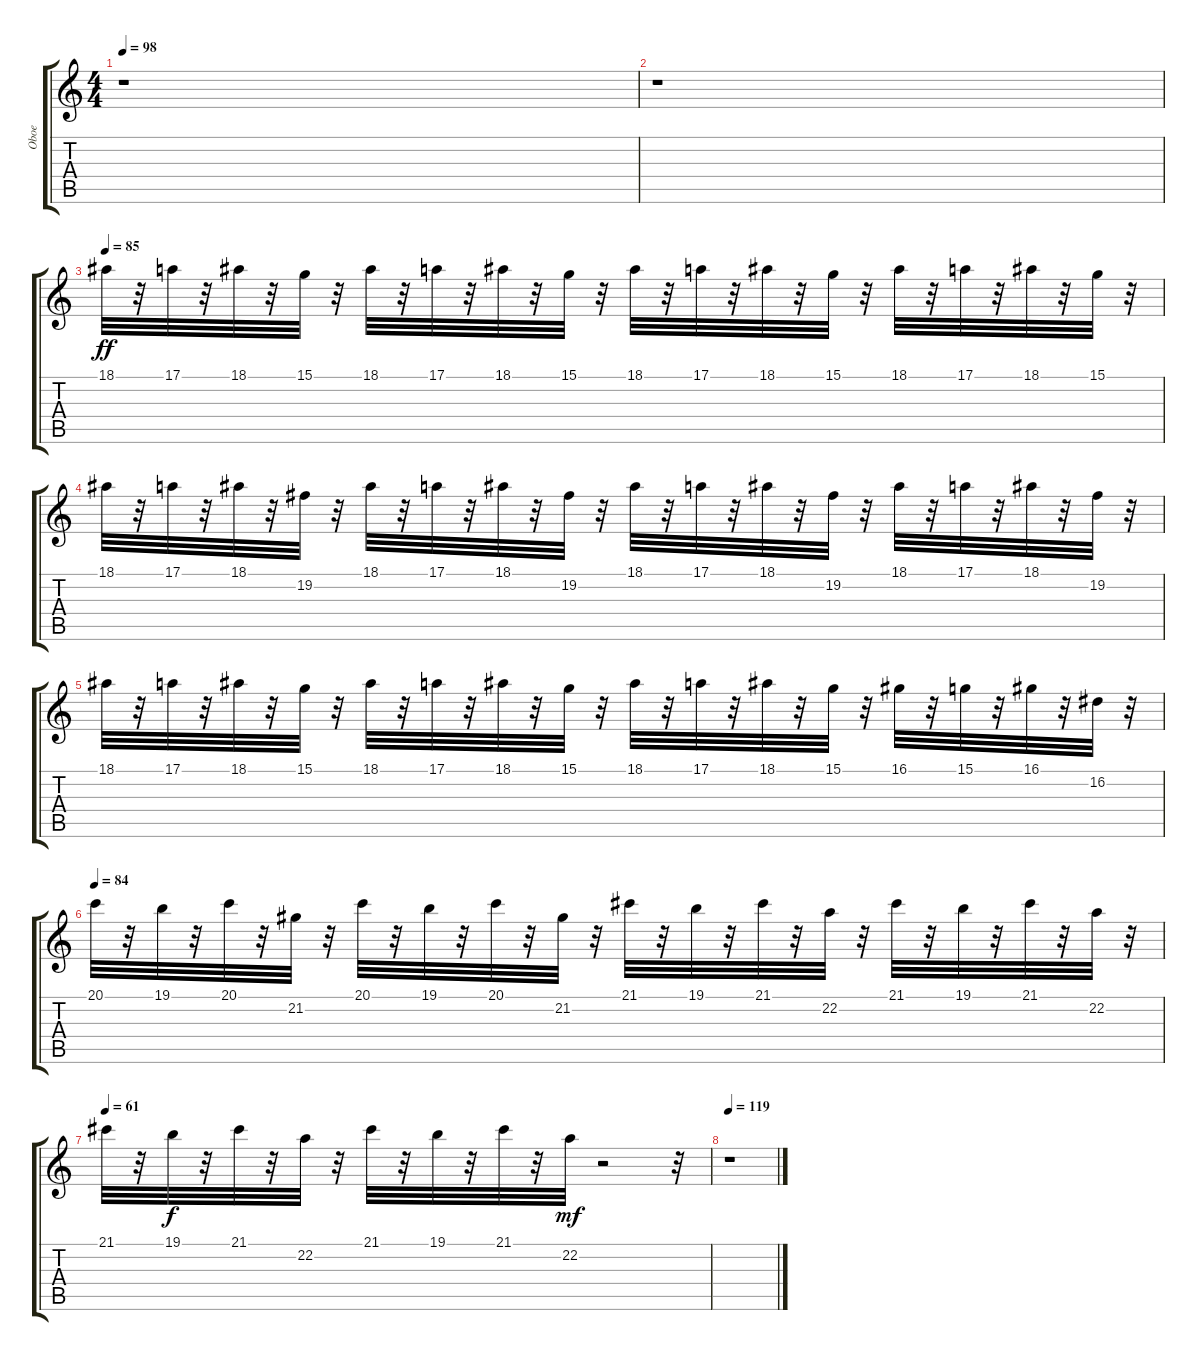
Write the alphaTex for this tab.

\track ("Oboe                            " "Oboe      ") {instrument trombone}
\staff {score tabs}
\tuning (E4 B3 G3 D3 A2 E2) {hide}
\ts (4 4)
\tempo 98
\clef g2
\ks c
r.1{dy ff instrument trombone} |
r.1 |
\tempo 85
18.1.32{balance 10} r.32 17.1.32 r.32 18.1.32 r.32 15.1.32 r.32 18.1.32 r.32 17.1.32 r.32 18.1.32 r.32 15.1.32 r.32 18.1.32 r.32 17.1.32 r.32 18.1.32 r.32 15.1.32 r.32 18.1.32 r.32 17.1.32 r.32 18.1.32 r.32 15.1.32 r.32 |
18.1.32 r.32 17.1.32 r.32 18.1.32 r.32 19.2.32 r.32 18.1.32 r.32 17.1.32 r.32 18.1.32 r.32 19.2.32 r.32 18.1.32 r.32 17.1.32 r.32 18.1.32 r.32 19.2.32 r.32 18.1.32 r.32 17.1.32 r.32 18.1.32 r.32 19.2.32 r.32 |
18.1.32 r.32 17.1.32 r.32 18.1.32 r.32 15.1.32 r.32 18.1.32 r.32 17.1.32 r.32 18.1.32 r.32 15.1.32 r.32 18.1.32 r.32 17.1.32 r.32 18.1.32 r.32 15.1.32 r.32 16.1.32 r.32 15.1.32 r.32 16.1.32 r.32 16.2.32 r.32 |
\tempo 84
20.1.32 r.32 19.1.32 r.32 20.1.32 r.32 21.2.32 r.32 20.1.32 r.32 19.1.32 r.32 20.1.32 r.32 21.2.32 r.32 21.1.32 r.32 19.1.32 r.32 21.1.32 r.32 22.2.32 r.32 21.1.32 r.32 19.1.32 r.32 21.1.32 r.32 22.2.32 r.32 |
\tempo 61
21.1.32 r.32 19.1.32{dy f} r.32 21.1.32 r.32 22.2.32 r.32 21.1.32 r.32 19.1.32 r.32 21.1.32 r.32 22.2.32{dy mf} r.2 r.32 |
\tempo 119
r.1
